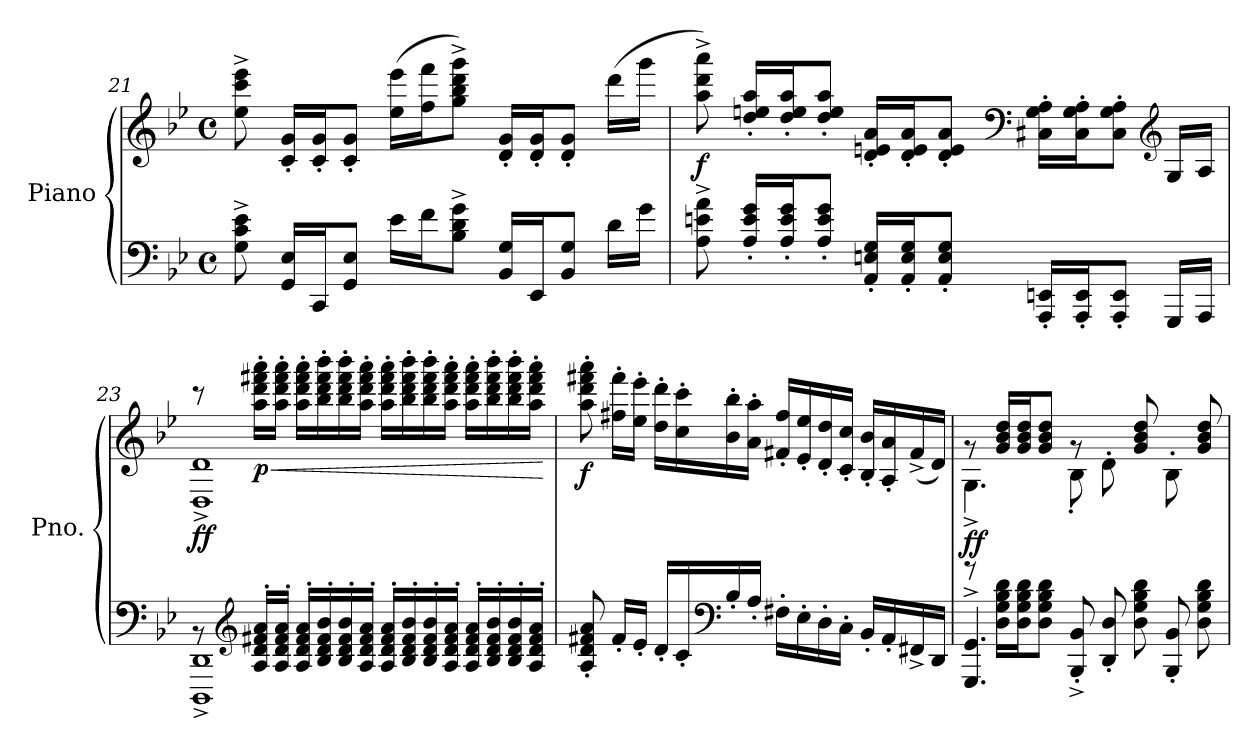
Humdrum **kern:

**kern	**kern	**dynam
*part1	*part1	*part1
*staff2	*staff1	*staff1/2
*I"Piano	*	*
*I'Pno.	*	*
*clefF4	*clefG2	*
*k[b-e-]	*k[b-e-]	*
*M4/4	*M4/4	*
*met(c)	*met(c)	*
=21	=21	=21
8G\^ 8c\^ 8e-\^	8ee-\^ 8ccc\^ 8eee-\^	.
16GG/ 16E-/LL	16c/' 16g/'LL	.
16CC/J	16c/' 16g/'J	.
8GG/ 8E-/J	8c/' 8g/'J	.
16e-\LL	(16ee-\ 16eee-\LL	.
16f\J	16ff\ 16fff\J	.
8B-\^ 8d\^ 8g\^J	8gg\^ 8bb-\^ 8ddd\^ 8ggg\^J)	.
16BB-/ 16G/LL	16d/' 16g/'LL	.
16EE-/J	16d/' 16g/'J	.
8BB-/ 8G/J	8d/' 8g/'J	.
16d\LL	(16ddd\LL	.
16g\JJ	16ggg\JJ	.
=22	=22	=22
!	!	!LO:DY:b
8A\^ 8en\^ 8a\^	8aa\^ 8ddd\^ 8aaa\^)	f
16A/' 16e/' 16g/'LL	16dd/' 16een/' 16aa/'LL	.
16A/' 16e/' 16g/'J	16dd/' 16ee/' 16aa/'J	.
8A/' 8e/' 8g/'J	8dd/' 8ee/' 8aa/'J	.
16AA/' 16En/' 16G/'LL	16d/' 16en/' 16a/'LL	.
16AA/' 16E/' 16G/'J	16d/' 16e/' 16a/'J	.
8AA/' 8E/' 8G/'J	8d/' 8e/' 8a/'J	.
*	*clefF4	*
16AAA/' 16EEn/'LL	16C#X\' 16G\' 16A\'LL	.
16AAA/' 16EE/'J	16C#\' 16G\' 16A\'J	.
8AAA/' 8EE/'J	8C#\' 8G\' 8A\'J	.
*	*clefG2	*
16GGG/LL	16G/LL	.
16AAA/JJ	16A/JJ	.
!!LO:LB:g=z
=23	=23	=23
*^	*^	*
!	!	!	!	!LO:DY:b
8rBB	1DDD^ 1DD^	8r	1D^ 1d^	ff
*clefG2	*	*	*	*
!	!	!	!	!LO:HP:b
!	!	!	!	!LO:DY:n=1:b
16A/' 16d/' 16f#X/' 16a/'LL	.	16aa\' 16ddd\' 16fff#X\' 16aaa\'LL	.	< p
16A/' 16d/' 16f#/' 16a/'JJ	.	16aa\' 16ddd\' 16fff#\' 16aaa\'JJ	.	.
16A/' 16d/' 16f#/' 16a/'LL	.	16aa\' 16ddd\' 16fff#\' 16aaa\'LL	.	.
16B-/' 16d/' 16f#/' 16b-/'	.	16bb-\' 16ddd\' 16fff#\' 16bbb-\'	.	.
16B-/' 16d/' 16f#/' 16b-/'	.	16bb-\' 16ddd\' 16fff#\' 16bbb-\'	.	.
16A/' 16d/' 16f#/' 16a/'JJ	.	16aa\' 16ddd\' 16fff#\' 16aaa\'JJ	.	.
16A/' 16d/' 16f#/' 16a/'LL	.	16aa\' 16ddd\' 16fff#\' 16aaa\'LL	.	.
16B-/' 16d/' 16f#/' 16b-/'	.	16bb-\' 16ddd\' 16fff#\' 16bbb-\'	.	.
16B-/' 16d/' 16f#/' 16b-/'	.	16bb-\' 16ddd\' 16fff#\' 16bbb-\'	.	.
16A/' 16d/' 16f#/' 16a/'JJ	.	16aa\' 16ddd\' 16fff#\' 16aaa\'JJ	.	.
16A/' 16d/' 16f#/' 16a/'LL	.	16aa\' 16ddd\' 16fff#\' 16aaa\'LL	.	.
16B-/' 16d/' 16f#/' 16b-/'	.	16bb-\' 16ddd\' 16fff#\' 16bbb-\'	.	.
16B-/' 16d/' 16f#/' 16b-/'	.	16bb-\' 16ddd\' 16fff#\' 16bbb-\'	.	.
16A/' 16d/' 16f#/' 16a/'JJ	.	16aa\' 16ddd\' 16fff#\' 16aaa\'JJ	.	.
*v	*v	*	*	*
*	*v	*v	*
.	.	[
=24	=24	=24
!	!	!LO:DY:b
8A/' 8d/' 8f#X/' 8a/'	8aa\' 8ddd\' 8fff#X\' 8aaa\'	f
16f#'/LL	16ff#X\' 16fff#\'LL	.
16e-'/JJ	16ee-\' 16eee-\'JJ	.
16d'/LL	16dd\' 16ddd\'LL	.
16c'/	16cc\' 16ccc\'	.
*clefF4	*	*
16B-'/	16b-\' 16bb-\'	.
16A'/JJ	16a\' 16aa\'JJ	.
16F#X'\LL	16f#X/' 16ff#/'LL	.
16E-'\	16e-/' 16ee-/'	.
16D'\	16d/' 16dd/'	.
16C'\JJ	16c/' 16cc/'JJ	.
16BB-'/LL	16B-/' 16b-/'LL	.
16AA'/	16A/' 16a/'	.
16FF#X^/	(>16f#^/	.
16DD/JJ	16d/JJ)	.
=25	=25	=25
*^	*^	*
!	!	!	!	!LO:DY:b
4.GGG/^ 4.GG/^	8rg	8rg	4.G^\	ff
.	16D\ 16G\ 16B-\ 16d\LL	16g/ 16b-/ 16dd/LL	.	.
.	16D\ 16G\ 16B-\ 16d\J	16g/ 16b-/ 16dd/J	.	.
.	8D\ 8G\ 8B-\ 8d\J	8g/ 8b-/ 8dd/J	.	.
8BBB-/'^ 8BB-/'^	8ryy	8rg	8B-'\	.
8DD/' 8D/'	8ryy	8ryy	8d'\	.
8ryy	8D\ 8G\ 8B-\ 8d\	8g/ 8b-/ 8dd/	8ryy	.
8BBB-/' 8BB-/'	8ryy	8ryy	8B-'\	.
8ryy	8D\ 8G\ 8B-\ 8d\	8g/ 8b-/ 8dd/	8ryy	.
*v	*v	*	*	*
*	*v	*v	*
=	=	=
*-	*-	*-
